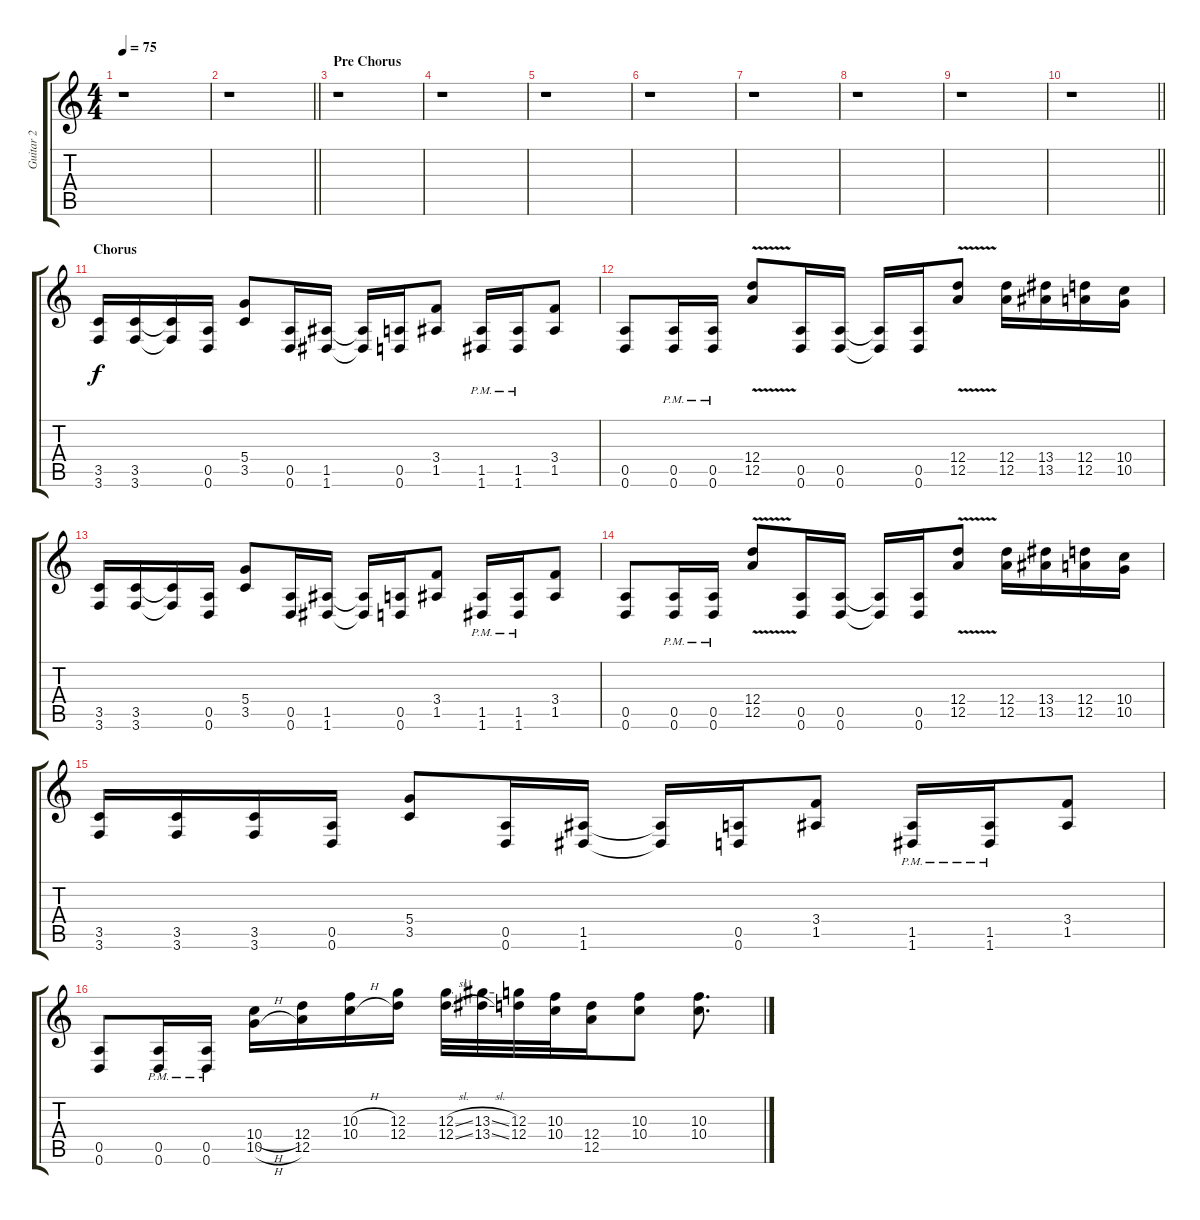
\track ("Guitar 2" "Guitar 2") {instrument distortionguitar}
\staff {score tabs}
\tuning (E4 B3 G3 D3 A2 D2) {hide}
\ts (4 4)
\tempo 75
\clef g2
\ks c
r.1{dy f} |
\barLineRight lightlight
r.1 |
\section ("" "Pre Chorus")
r.1 |
r.1 |
r.1 |
r.1 |
r.1 |
r.1 |
r.1 |
\barLineRight lightlight
r.1 |
\section ("" "Chorus")
(3.5 3.6).16{volume 13} (3.5 3.6).16 (3.5{t} 3.6{t}).16 (0.5 0.6).16 (5.4 3.5).8 (0.5 0.6).16 (1.5 1.6).16 (1.5{t} 1.6{t}).16 (0.5 0.6).16 (3.4 1.5).8 (1.5{pm} 1.6{pm}).16 (1.5{pm} 1.6{pm}).16 (3.4 1.5).8 |
(0.5 0.6).8 (0.5{pm} 0.6{pm}).16 (0.5{pm} 0.6{pm}).16 (12.4{v} 12.5{v}).8 (0.5 0.6).16 (0.5 0.6).16 (0.5{t} 0.6{t}).16 (0.5 0.6).16 (12.4{v} 12.5{v}).8 (12.4 12.5).16 (13.4 13.5).16 (12.4 12.5).16 (10.4 10.5).16 |
(3.5 3.6).16 (3.5 3.6).16 (3.5{t} 3.6{t}).16 (0.5 0.6).16 (5.4 3.5).8 (0.5 0.6).16 (1.5 1.6).16 (1.5{t} 1.6{t}).16 (0.5 0.6).16 (3.4 1.5).8 (1.5{pm} 1.6{pm}).16 (1.5{pm} 1.6{pm}).16 (3.4 1.5).8 |
(0.5 0.6).8 (0.5{pm} 0.6{pm}).16 (0.5{pm} 0.6{pm}).16 (12.4{v} 12.5{v}).8 (0.5 0.6).16 (0.5 0.6).16 (0.5{t} 0.6{t}).16 (0.5 0.6).16 (12.4{v} 12.5{v}).8 (12.4 12.5).16 (13.4 13.5).16 (12.4 12.5).16 (10.4 10.5).16 |
(3.5 3.6).16 (3.5 3.6).16 (3.5 3.6).16 (0.5 0.6).16 (5.4 3.5).8 (0.5 0.6).16 (1.5 1.6).16 (1.5{t} 1.6{t}).16 (0.5 0.6).16 (3.4 1.5).8 (1.5{pm} 1.6{pm}).16 (1.5{pm} 1.6{pm}).16 (3.4 1.5).8 |
(0.5 0.6).8 (0.5{pm} 0.6{pm}).16 (0.5{pm} 0.6{pm}).16 (10.4{h} 10.5{h}).16 (12.4 12.5).16 (10.3{h} 10.4{h}).16 (12.3 12.4).16 (12.3{sl} 12.4{sl}).32 (13.3{sl} 13.4{sl}).32 (12.3 12.4).32 (10.3 10.4).32 (12.4 12.5).16 (10.3 10.4).8 (10.3 10.4).8{d}
